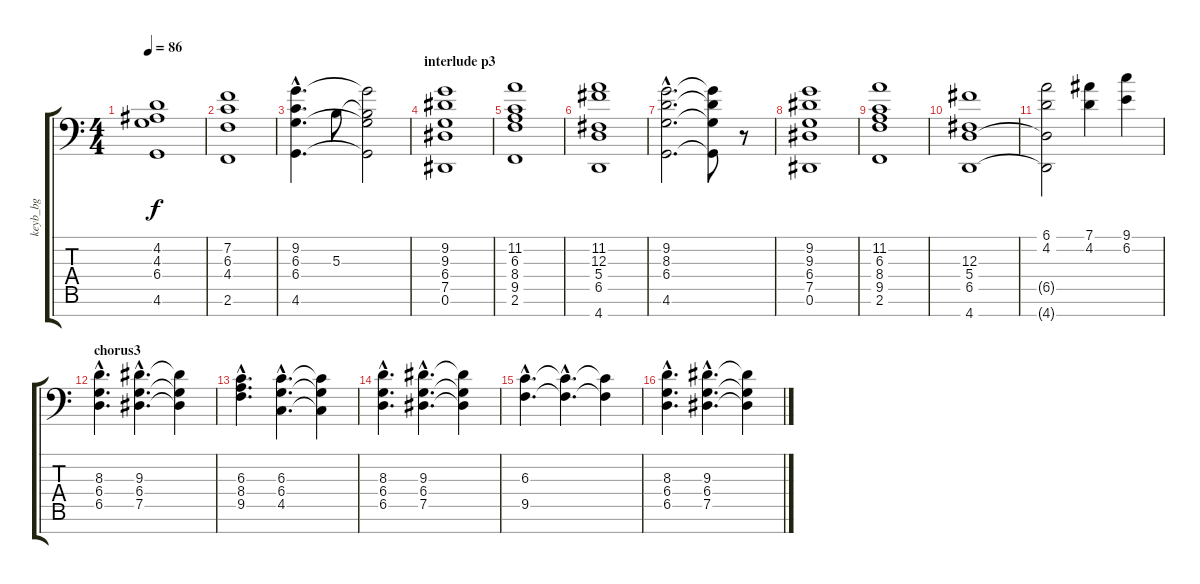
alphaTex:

\track ("keyb_bg" "keyb_bg") {instrument stringensemble1}
\staff {score tabs}
\tuning (Eb4 Bb3 Gb3 Db3 Ab2 Eb2 Bb1) {hide}
\ts (4 4)
\tempo 86
\clef f4
\ks c
(4.2 4.3 6.4 4.6).1{dy f} |
(7.2 6.3 4.4 2.6).1 |
(9.2{hac} 6.3{hac} 6.4{hac} 4.6{hac}).4{d} 5.3.8 (9.2{t} 5.3{t} 6.4{t} 4.6{t}).2 |
\section ("" "interlude p3")
(9.2 9.3 6.4 7.5 0.6).1 |
(11.2 6.3 8.4 9.5 2.6).1 |
(11.2 12.3 5.4 6.5 4.7).1 |
(9.2{hac} 8.3{hac} 6.4{hac} 4.6{hac}).2{d} (9.2{t} 8.3{t} 6.4{t} 4.6{t}).8 r.8 |
(9.2 9.3 6.4 7.5 0.6).1 |
(11.2 6.3 8.4 9.5 2.6).1 |
(12.3 5.4 6.5 4.7).1 |
(6.1 4.2 6.5{t} 4.7{t}).2 (7.1 4.2).4 (9.1 6.2).4 |
\section ("" "chorus3")
(8.3{hac} 6.4{hac} 6.5{hac}).4{d} (9.3{hac} 6.4{hac} 7.5{hac}).4{d} (9.3{t} 6.4{t} 7.5{t}).4 |
(6.3{hac} 8.4{hac} 9.5{hac}).4{d} (6.3{hac} 6.4{hac} 4.5{hac}).4{d} (6.3{t} 6.4{t} 4.5{t}).4 |
(8.3{hac} 6.4{hac} 6.5{hac}).4{d} (9.3{hac} 6.4{hac} 7.5{hac}).4{d} (9.3{t} 6.4{t} 7.5{t}).4 |
(6.3{hac} 9.5{hac}).4{d} (6.3{hac t} 9.5{hac t}).4{d} (6.3{t} 9.5{t}).4 |
(8.3{hac} 6.4{hac} 6.5{hac}).4{d} (9.3{hac} 6.4{hac} 7.5{hac}).4{d} (9.3{t} 6.4{t} 7.5{t}).4
